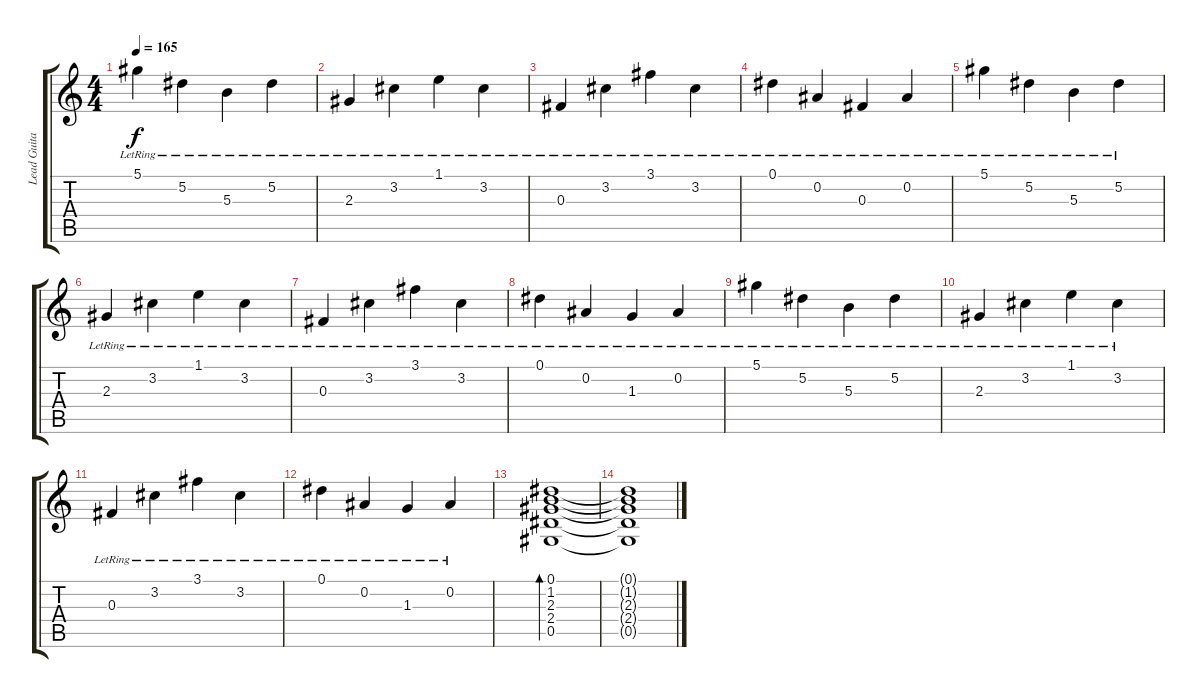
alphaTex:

\track ("Lead Guitar (Acoustic)" "Lead Guita") {instrument acousticguitarsteel}
\staff {score tabs}
\tuning (Eb4 Bb3 Gb3 Db3 Ab2 Eb2) {hide}
\ts (4 4)
\tempo 165
\clef g2
\ks c
5.1{lr}.4{dy f} 5.2{lr}.4 5.3{lr}.4 5.2{lr}.4 |
2.3{lr}.4 3.2{lr}.4 1.1{lr}.4 3.2{lr}.4 |
0.3{lr}.4 3.2{lr}.4 3.1{lr}.4 3.2{lr}.4 |
0.1{lr}.4 0.2{lr}.4 0.3{lr}.4 0.2{lr}.4 |
5.1{lr}.4 5.2{lr}.4 5.3{lr}.4 5.2{lr}.4 |
2.3{lr}.4 3.2{lr}.4 1.1{lr}.4 3.2{lr}.4 |
0.3{lr}.4 3.2{lr}.4 3.1{lr}.4 3.2{lr}.4 |
0.1{lr}.4 0.2{lr}.4 1.3{lr}.4 0.2{lr}.4 |
5.1{lr}.4 5.2{lr}.4 5.3{lr}.4 5.2{lr}.4 |
2.3{lr}.4 3.2{lr}.4 1.1{lr}.4 3.2{lr}.4 |
0.3{lr}.4 3.2{lr}.4 3.1{lr}.4 3.2{lr}.4 |
0.1{lr}.4 0.2{lr}.4 1.3{lr}.4 0.2{lr}.4 |
(0.1 1.2 2.3 2.4 0.5).1{bd 240} |
(0.1{t} 1.2{t} 2.3{t} 2.4{t} 0.5{t}).1
